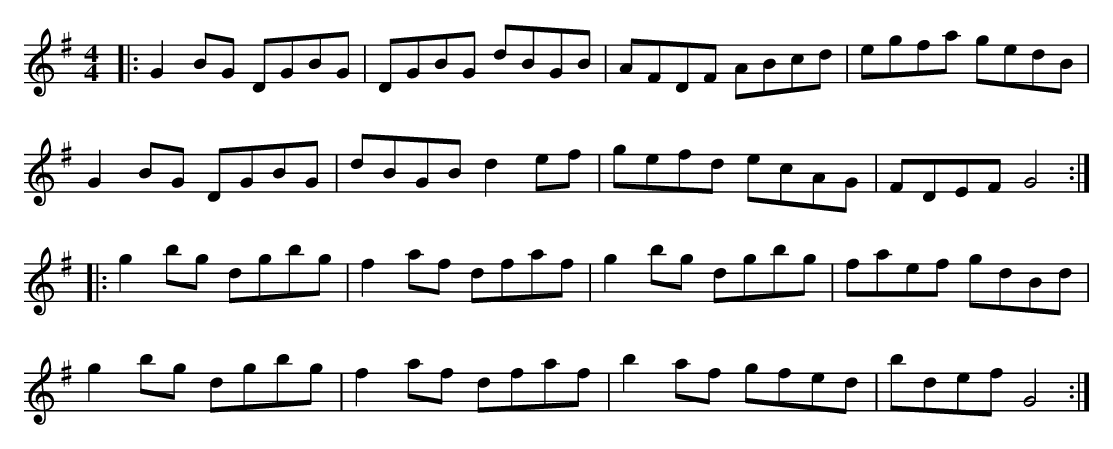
X:1
M:4/4
K:G
|:G2BG DGBG|DGBG dBGB|AFDF ABcd|egfa gedB|
G2BG DGBG|dBGB d2ef|gefd ecAG|FDEF G4:|
|:g2bg dgbg|f2af dfaf|g2bg dgbg|faef gdBd|
g2bg dgbg|f2af dfaf|b2af gfed|bdefG4:|
